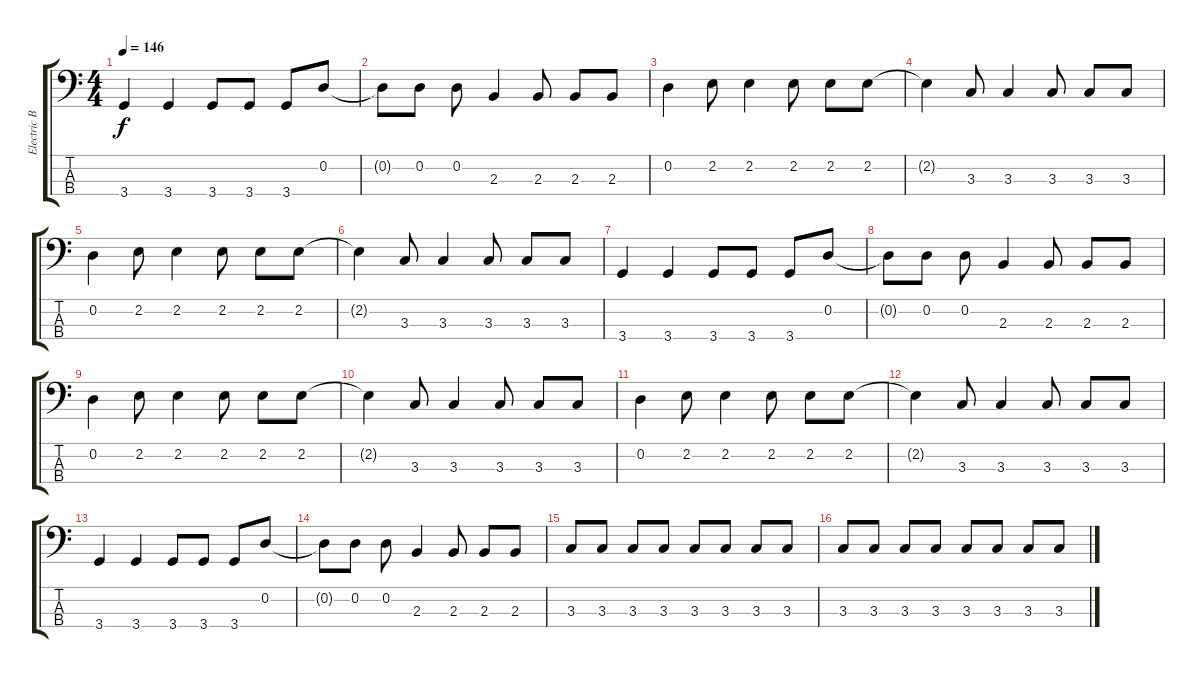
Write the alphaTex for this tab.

\track ("Electric Bass" "Electric B") {instrument electricbassfinger}
\staff {score tabs}
\tuning (G2 D2 A1 E1) {hide}
\ts (4 4)
\tempo 146
\clef f4
\ks c
3.4.4{dy f} 3.4.4 3.4.8 3.4.8 3.4.8 0.2.8 |
0.2{t}.8 0.2.8 0.2.8 2.3.4 2.3.8 2.3.8 2.3.8 |
0.2.4 2.2.8 2.2.4 2.2.8 2.2.8 2.2.8 |
2.2{t}.4 3.3.8 3.3.4 3.3.8 3.3.8 3.3.8 |
0.2.4 2.2.8 2.2.4 2.2.8 2.2.8 2.2.8 |
2.2{t}.4 3.3.8 3.3.4 3.3.8 3.3.8 3.3.8 |
3.4.4 3.4.4 3.4.8 3.4.8 3.4.8 0.2.8 |
0.2{t}.8 0.2.8 0.2.8 2.3.4 2.3.8 2.3.8 2.3.8 |
0.2.4 2.2.8 2.2.4 2.2.8 2.2.8 2.2.8 |
2.2{t}.4 3.3.8 3.3.4 3.3.8 3.3.8 3.3.8 |
0.2.4 2.2.8 2.2.4 2.2.8 2.2.8 2.2.8 |
2.2{t}.4 3.3.8 3.3.4 3.3.8 3.3.8 3.3.8 |
3.4.4 3.4.4 3.4.8 3.4.8 3.4.8 0.2.8 |
0.2{t}.8 0.2.8 0.2.8 2.3.4 2.3.8 2.3.8 2.3.8 |
3.3.8 3.3.8 3.3.8 3.3.8 3.3.8 3.3.8 3.3.8 3.3.8 |
3.3.8 3.3.8 3.3.8 3.3.8 3.3.8 3.3.8 3.3.8 3.3.8
